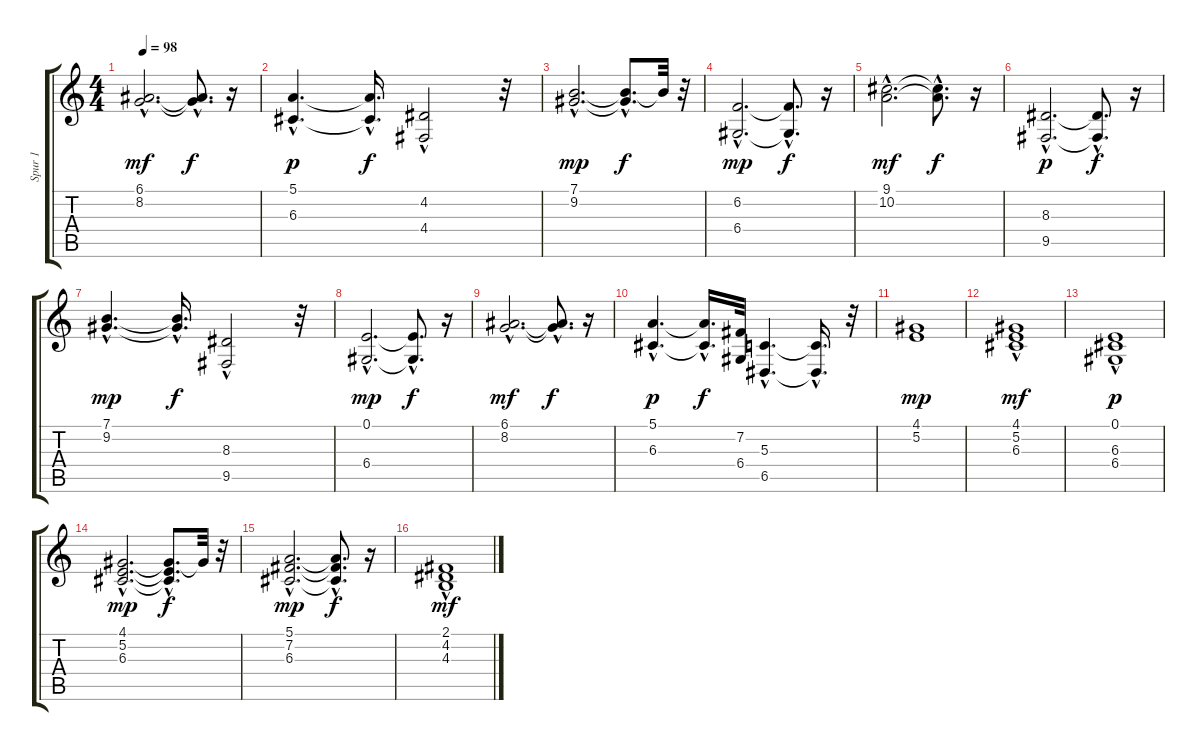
\track ("Spur 1" "Spur 1") {instrument electricpiano1}
\staff {score tabs}
\tuning (E4 B3 G3 D3 A2 E2) {hide}
\ts (4 4)
\tempo 98
\clef g2
\ks c
(6.1{hac} 8.2{hac}).2{d dy mf} (6.1{hac t} 8.2{hac t}).8{d dy f} r.16 |
(5.1{hac} 6.3{hac}).4{d dy p} (5.1{hac t} 6.3{hac t}).16{d dy f} (4.2{hac} 4.4).2 r.32 |
(7.1{hac} 9.2{hac}).2{d dy mp} (7.1{hac t} 9.2{hac t}).8{d dy f} 7.1{t}.32 r.32 |
(6.2{hac} 6.4{hac}).2{d dy mp} (6.2{hac t} 6.4{hac t}).8{d dy f} r.16 |
(9.1{hac} 10.2{hac}).2{d dy mf} (9.1{hac t} 10.2{hac t}).8{d dy f} r.16 |
(8.3{hac} 9.5{hac}).2{d dy p} (8.3{hac t} 9.5{hac t}).8{d dy f} r.16 |
(7.1{hac} 9.2{hac}).4{d dy mp} (7.1{hac t} 9.2{hac t}).16{d dy f} (8.3 9.5{hac}).2 r.32 |
(0.1{hac} 6.4{hac}).2{d dy mp} (0.1{hac t} 6.4{hac t}).8{d dy f} r.16 |
(6.1{hac} 8.2{hac}).2{d dy mf} (6.1{hac t} 8.2{hac t}).8{d dy f} r.16 |
(5.1{hac} 6.3{hac}).4{d dy p} (5.1{hac t} 6.3{hac t}).16{d dy f} (7.2 6.4).32 (5.3{hac} 6.5{hac}).4{d} (5.3{t} 6.5{hac t}).16{d} r.32 |
(4.1 5.2).1{dy mp} |
(4.1 5.2{hac} 6.3{hac}).1{dy mf} |
(0.1{hac} 6.3{hac} 6.4).1{dy p} |
(4.1{hac} 5.2{hac} 6.3{hac}).2{d dy mp} (4.1{hac t} 5.2{hac t} 6.3{hac t}).8{d dy f} 4.1{t}.32 r.32 |
(5.1{hac} 7.2{hac} 6.3{hac}).2{d dy mp} (5.1{hac t} 7.2{hac t} 6.3{hac t}).8{d dy f} r.16 |
(2.1 4.2{hac} 4.3{hac}).1{dy mf}
